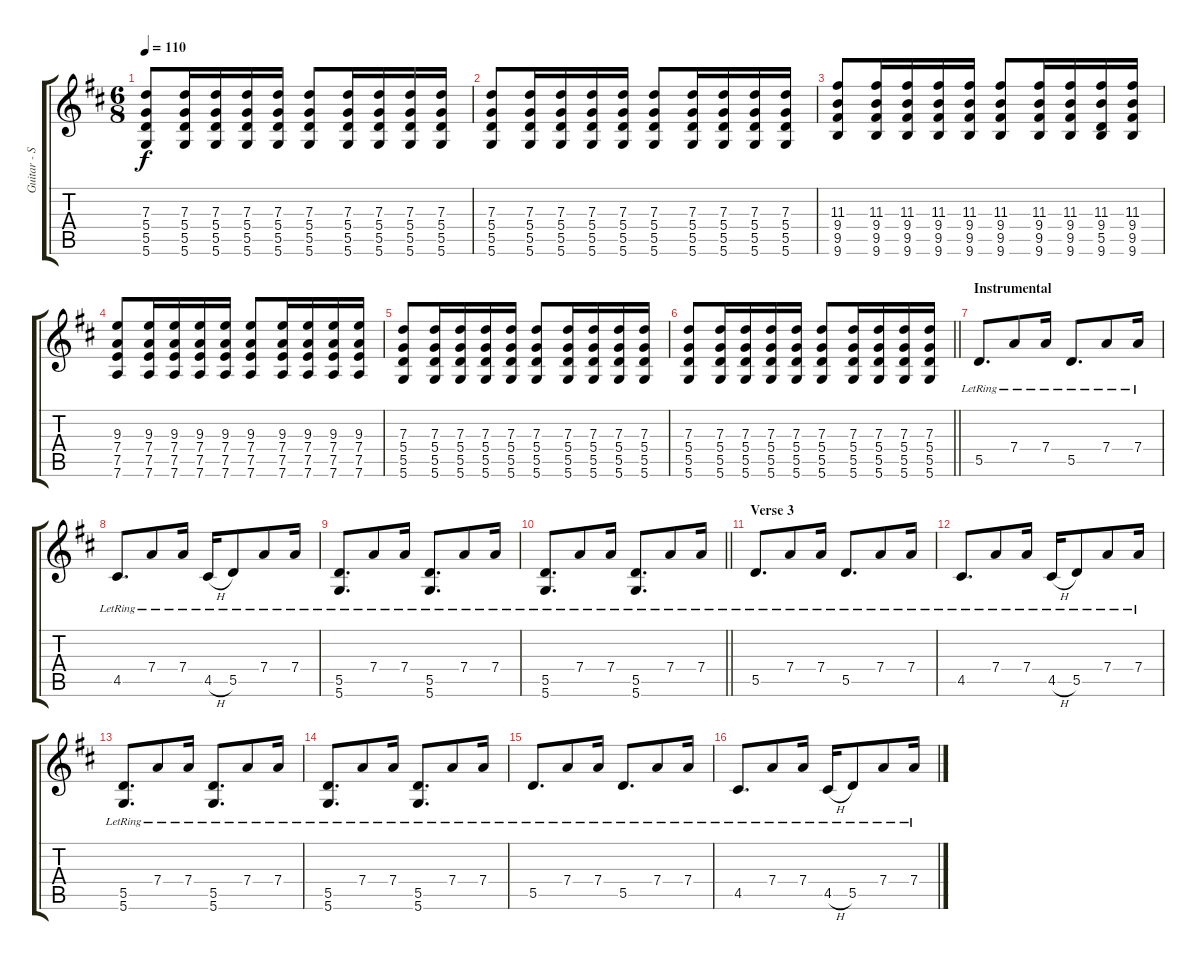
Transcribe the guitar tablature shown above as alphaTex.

\track ("Guitar - Simon Neil" "Guitar - S") {instrument electricguitarclean}
\staff {score tabs}
\tuning (E4 B3 G3 D3 A2 D2) {hide}
\ts (6 8)
\tempo 110
\clef g2
\ks d
(7.3 5.4 5.5 5.6).8{dy f} (7.3 5.4 5.5 5.6).16 (7.3 5.4 5.5 5.6).16 (7.3 5.4 5.5 5.6).16 (7.3 5.4 5.5 5.6).16 (7.3 5.4 5.5 5.6).8 (7.3 5.4 5.5 5.6).16 (7.3 5.4 5.5 5.6).16 (7.3 5.4 5.5 5.6).16 (7.3 5.4 5.5 5.6).16 |
(7.3 5.4 5.5 5.6).8 (7.3 5.4 5.5 5.6).16 (7.3 5.4 5.5 5.6).16 (7.3 5.4 5.5 5.6).16 (7.3 5.4 5.5 5.6).16 (7.3 5.4 5.5 5.6).8 (7.3 5.4 5.5 5.6).16 (7.3 5.4 5.5 5.6).16 (7.3 5.4 5.5 5.6).16 (7.3 5.4 5.5 5.6).16 |
(11.3 9.4 9.5 9.6).8 (11.3 9.4 9.5 9.6).16 (11.3 9.4 9.5 9.6).16 (11.3 9.4 9.5 9.6).16 (11.3 9.4 9.5 9.6).16 (11.3 9.4 9.5 9.6).8 (11.3 9.4 9.5 9.6).16 (11.3 9.4 9.5 9.6).16 (11.3 9.4 5.5 9.6).16 (11.3 9.4 9.5 9.6).16 |
(9.3 7.4 7.5 7.6).8 (9.3 7.4 7.5 7.6).16 (9.3 7.4 7.5 7.6).16 (9.3 7.4 7.5 7.6).16 (9.3 7.4 7.5 7.6).16 (9.3 7.4 7.5 7.6).8 (9.3 7.4 7.5 7.6).16 (9.3 7.4 7.5 7.6).16 (9.3 7.4 7.5 7.6).16 (9.3 7.4 7.5 7.6).16 |
(7.3 5.4 5.5 5.6).8 (7.3 5.4 5.5 5.6).16 (7.3 5.4 5.5 5.6).16 (7.3 5.4 5.5 5.6).16 (7.3 5.4 5.5 5.6).16 (7.3 5.4 5.5 5.6).8 (7.3 5.4 5.5 5.6).16 (7.3 5.4 5.5 5.6).16 (7.3 5.4 5.5 5.6).16 (7.3 5.4 5.5 5.6).16 |
\barLineRight lightlight
(7.3 5.4 5.5 5.6).8 (7.3 5.4 5.5 5.6).16 (7.3 5.4 5.5 5.6).16 (7.3 5.4 5.5 5.6).16 (7.3 5.4 5.5 5.6).16 (7.3 5.4 5.5 5.6).8 (7.3 5.4 5.5 5.6).16 (7.3 5.4 5.5 5.6).16 (7.3 5.4 5.5 5.6).16 (7.3 5.4 5.5 5.6).16 |
\section ("" "Instrumental")
5.5{lr}.8{d instrument electricguitarclean} 7.4{lr}.8 7.4{lr}.16 5.5{lr}.8{d} 7.4{lr}.8 7.4{lr}.16 |
4.5{lr}.8{d} 7.4{lr}.8 7.4{lr}.16 4.5{h lr}.16 5.5{lr}.8 7.4{lr}.8 7.4{lr}.16 |
(5.5{lr} 5.6{lr}).8{d} 7.4{lr}.8 7.4{lr}.16 (5.5{lr} 5.6{lr}).8{d} 7.4{lr}.8 7.4{lr}.16 |
\barLineRight lightlight
(5.5{lr} 5.6{lr}).8{d} 7.4{lr}.8 7.4{lr}.16 (5.5{lr} 5.6{lr}).8{d} 7.4{lr}.8 7.4{lr}.16 |
\section ("" "Verse 3")
5.5{lr}.8{d} 7.4{lr}.8 7.4{lr}.16 5.5{lr}.8{d} 7.4{lr}.8 7.4{lr}.16 |
4.5{lr}.8{d} 7.4{lr}.8 7.4{lr}.16 4.5{h lr}.16 5.5{lr}.8 7.4{lr}.8 7.4{lr}.16 |
(5.5{lr} 5.6{lr}).8{d} 7.4{lr}.8 7.4{lr}.16 (5.5{lr} 5.6{lr}).8{d} 7.4{lr}.8 7.4{lr}.16 |
(5.5{lr} 5.6{lr}).8{d} 7.4{lr}.8 7.4{lr}.16 (5.5{lr} 5.6{lr}).8{d} 7.4{lr}.8 7.4{lr}.16 |
5.5{lr}.8{d} 7.4{lr}.8 7.4{lr}.16 5.5{lr}.8{d} 7.4{lr}.8 7.4{lr}.16 |
4.5{lr}.8{d} 7.4{lr}.8 7.4{lr}.16 4.5{h lr}.16 5.5{lr}.8 7.4{lr}.8 7.4{lr}.16
